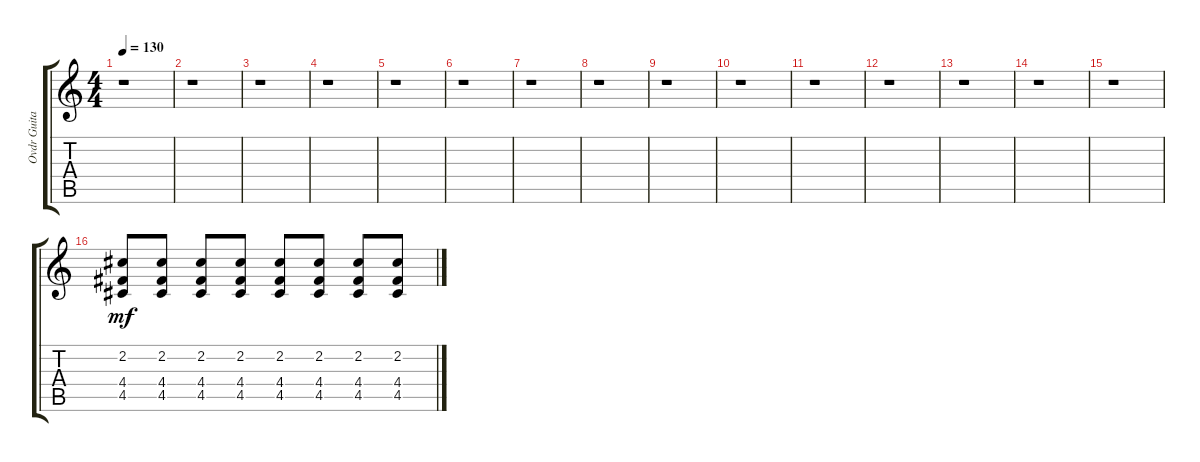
\track ("Ovdr Guitar" "Ovdr Guita") {instrument overdrivenguitar}
\staff {score tabs}
\tuning (E4 B3 G3 D3 A2 E2) {hide}
\ts (4 4)
\tempo 130
\clef g2
\ks c
r.1{dy f} |
r.1 |
r.1 |
r.1 |
r.1 |
r.1 |
r.1 |
r.1 |
r.1 |
r.1 |
r.1 |
r.1 |
r.1 |
r.1 |
r.1 |
(2.2 4.4 4.5).8{dy mf} (2.2 4.4 4.5).8 (2.2 4.4 4.5).8 (2.2 4.4 4.5).8 (2.2 4.4 4.5).8 (2.2 4.4 4.5).8 (2.2 4.4 4.5).8 (2.2 4.4 4.5).8
